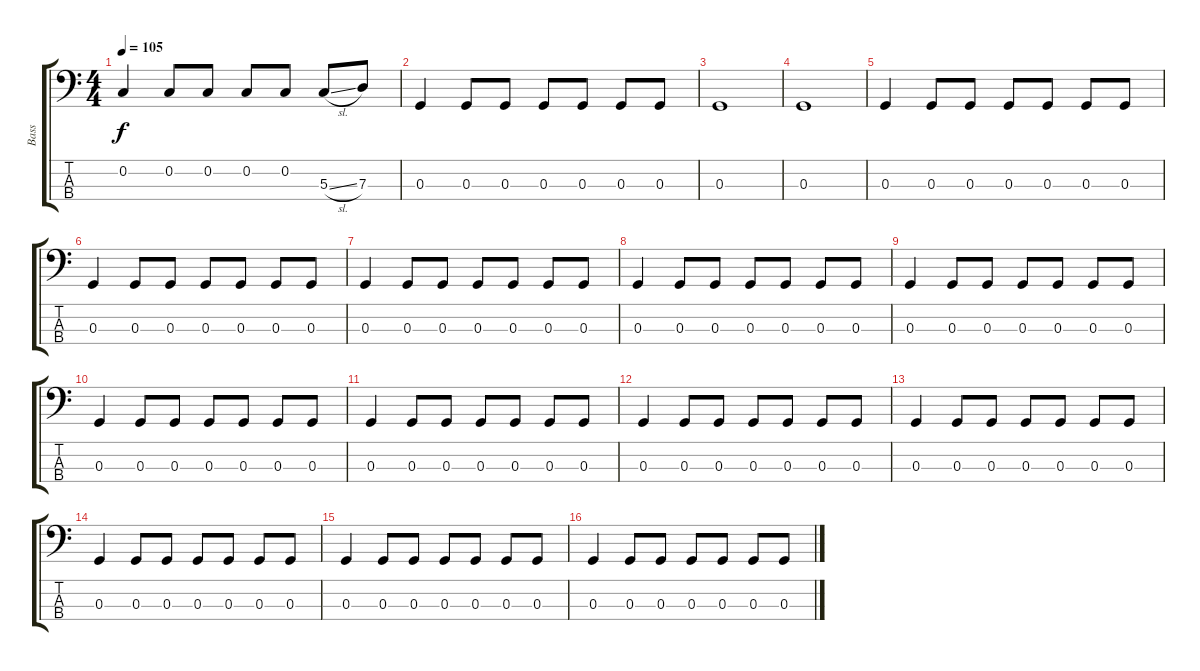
\track ("Bass" "Bass") {instrument electricbassfinger}
\staff {score tabs}
\tuning (F2 C2 G1 D1) {hide}
\ts (4 4)
\tempo 105
\clef f4
\ks c
0.2.4{dy f} 0.2.8 0.2.8 0.2.8 0.2.8 5.3{sl}.8 7.3.8 |
0.3.4 0.3.8 0.3.8 0.3.8 0.3.8 0.3.8 0.3.8 |
0.3.1 |
0.3.1 |
0.3.4 0.3.8 0.3.8 0.3.8 0.3.8 0.3.8 0.3.8 |
0.3.4 0.3.8 0.3.8 0.3.8 0.3.8 0.3.8 0.3.8 |
0.3.4 0.3.8 0.3.8 0.3.8 0.3.8 0.3.8 0.3.8 |
0.3.4 0.3.8 0.3.8 0.3.8 0.3.8 0.3.8 0.3.8 |
0.3.4 0.3.8 0.3.8 0.3.8 0.3.8 0.3.8 0.3.8 |
0.3.4 0.3.8 0.3.8 0.3.8 0.3.8 0.3.8 0.3.8 |
0.3.4 0.3.8 0.3.8 0.3.8 0.3.8 0.3.8 0.3.8 |
0.3.4 0.3.8 0.3.8 0.3.8 0.3.8 0.3.8 0.3.8 |
0.3.4 0.3.8 0.3.8 0.3.8 0.3.8 0.3.8 0.3.8 |
0.3.4 0.3.8 0.3.8 0.3.8 0.3.8 0.3.8 0.3.8 |
0.3.4 0.3.8 0.3.8 0.3.8 0.3.8 0.3.8 0.3.8 |
0.3.4 0.3.8 0.3.8 0.3.8 0.3.8 0.3.8 0.3.8
